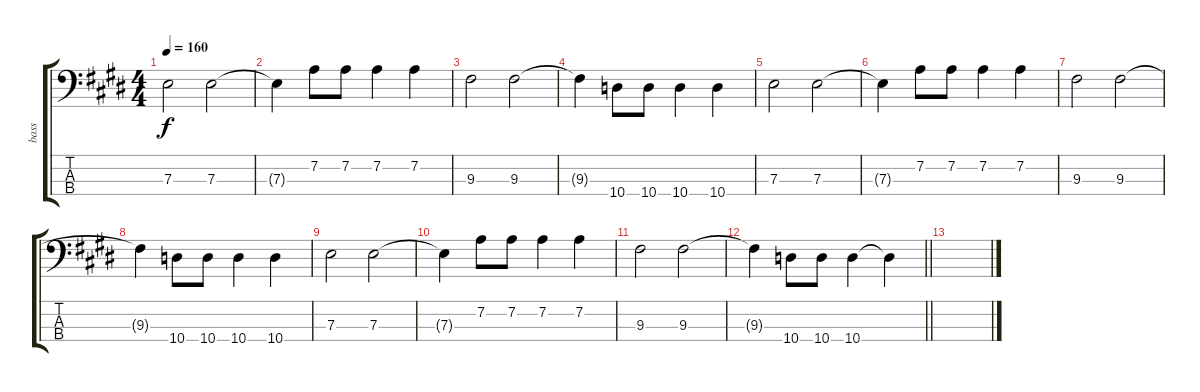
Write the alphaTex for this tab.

\track ("bass" "bass") {instrument electricbassfinger}
\staff {score tabs}
\tuning (G2 D2 A1 E1) {hide}
\ts (4 4)
\tempo 160
\clef f4
\ks e
7.3.2{dy f} 7.3.2 |
7.3{t}.4 7.2.8 7.2.8 7.2.4 7.2.4 |
9.3.2 9.3.2 |
9.3{t}.4 10.4.8 10.4.8 10.4.4 10.4.4 |
7.3.2 7.3.2 |
7.3{t}.4 7.2.8 7.2.8 7.2.4 7.2.4 |
9.3.2 9.3.2 |
9.3{t}.4 10.4.8 10.4.8 10.4.4 10.4.4 |
7.3.2 7.3.2 |
7.3{t}.4 7.2.8 7.2.8 7.2.4 7.2.4 |
9.3.2 9.3.2 |
\barLineRight lightlight
9.3{t}.4 10.4.8 10.4.8 10.4.4 10.4{t}.4 |
\section ("" "")
